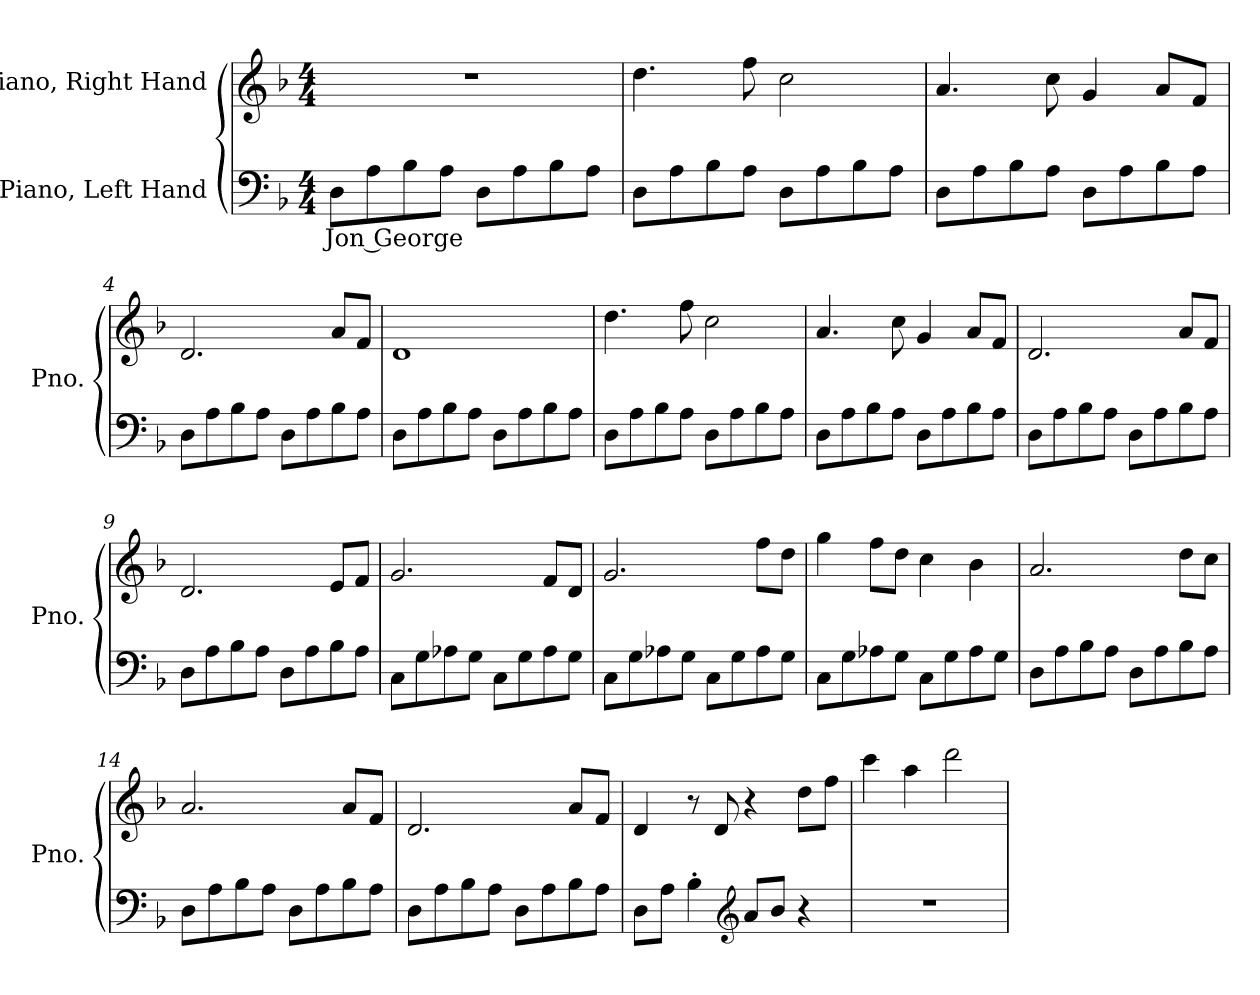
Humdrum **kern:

**kern	**text	**kern
*part2	*part2	*part1
*staff2	*staff2	*staff1
*I"Piano, Left Hand	*	*I"Piano, Right Hand
*I'Pno.	*	*I'Pno.
*clefF4	*	*clefG2
*k[b-]	*	*k[b-]
*M4/4	*	*M4/4
*MM100	*	*MM100
=1	=1	=1
!	!LO:LY:b	!
8D\L	Jon George	1r
8A\	.	.
8B-\	.	.
8A\J	.	.
8D\L	.	.
8A\	.	.
8B-\	.	.
8A\J	.	.
=2	=2	=2
8D\L	.	4.dd\
8A\	.	.
8B-\	.	.
8A\J	.	8ff\
8D\L	.	2cc\
8A\	.	.
8B-\	.	.
8A\J	.	.
=3	=3	=3
8D\L	.	4.a/
8A\	.	.
8B-\	.	.
8A\J	.	8cc\
8D\L	.	4g/
8A\	.	.
8B-\	.	8a/L
8A\J	.	8f/J
!!LO:LB:g=z
=4	=4	=4
8D\L	.	2.d/
8A\	.	.
8B-\	.	.
8A\J	.	.
8D\L	.	.
8A\	.	.
8B-\	.	8a/L
8A\J	.	8f/J
=5	=5	=5
8D\L	.	1d
8A\	.	.
8B-\	.	.
8A\J	.	.
8D\L	.	.
8A\	.	.
8B-\	.	.
8A\J	.	.
=6	=6	=6
8D\L	.	4.dd\
8A\	.	.
8B-\	.	.
8A\J	.	8ff\
8D\L	.	2cc\
8A\	.	.
8B-\	.	.
8A\J	.	.
=7	=7	=7
8D\L	.	4.a/
8A\	.	.
8B-\	.	.
8A\J	.	8cc\
8D\L	.	4g/
8A\	.	.
8B-\	.	8a/L
8A\J	.	8f/J
=8	=8	=8
8D\L	.	2.d/
8A\	.	.
8B-\	.	.
8A\J	.	.
8D\L	.	.
8A\	.	.
8B-\	.	8a/L
8A\J	.	8f/J
!!LO:LB:g=z
=9	=9	=9
8D\L	.	2.d/
8A\	.	.
8B-\	.	.
8A\J	.	.
8D\L	.	.
8A\	.	.
8B-\	.	8e/L
8A\J	.	8f/J
=10	=10	=10
8C\L	.	2.g/
8G\	.	.
8A-X\	.	.
8G\J	.	.
8C\L	.	.
8G\	.	.
8A-\	.	8f/L
8G\J	.	8d/J
=11	=11	=11
8C\L	.	2.g/
8G\	.	.
8A-X\	.	.
8G\J	.	.
8C\L	.	.
8G\	.	.
8A-\	.	8ff\L
8G\J	.	8dd\J
=12	=12	=12
8C\L	.	4gg\
8G\	.	.
8A-X\	.	8ff\L
8G\J	.	8dd\J
8C\L	.	4cc\
8G\	.	.
8A-\	.	4b-\
8G\J	.	.
!!LO:LB:g=z
=13	=13	=13
8D\L	.	2.a/
8A\	.	.
8B-\	.	.
8A\J	.	.
8D\L	.	.
8A\	.	.
8B-\	.	8dd\L
8A\J	.	8cc\J
=14	=14	=14
8D\L	.	2.a/
8A\	.	.
8B-\	.	.
8A\J	.	.
8D\L	.	.
8A\	.	.
8B-\	.	8a/L
8A\J	.	8f/J
=15	=15	=15
8D\L	.	2.d/
8A\	.	.
8B-\	.	.
8A\J	.	.
8D\L	.	.
8A\	.	.
8B-\	.	8a/L
8A\J	.	8f/J
=16	=16	=16
8D\L	.	4d/
8A\J	.	.
4B-'\	.	8r
.	.	8d/
*clefG2	*	*
8a/L	.	4r
8b-/J	.	.
4r	.	8dd\L
.	.	8ff\J
=17	=17	=17
1r	.	4ccc\
.	.	4aa\
.	.	2ddd\
=	=	=
*-	*-	*-
